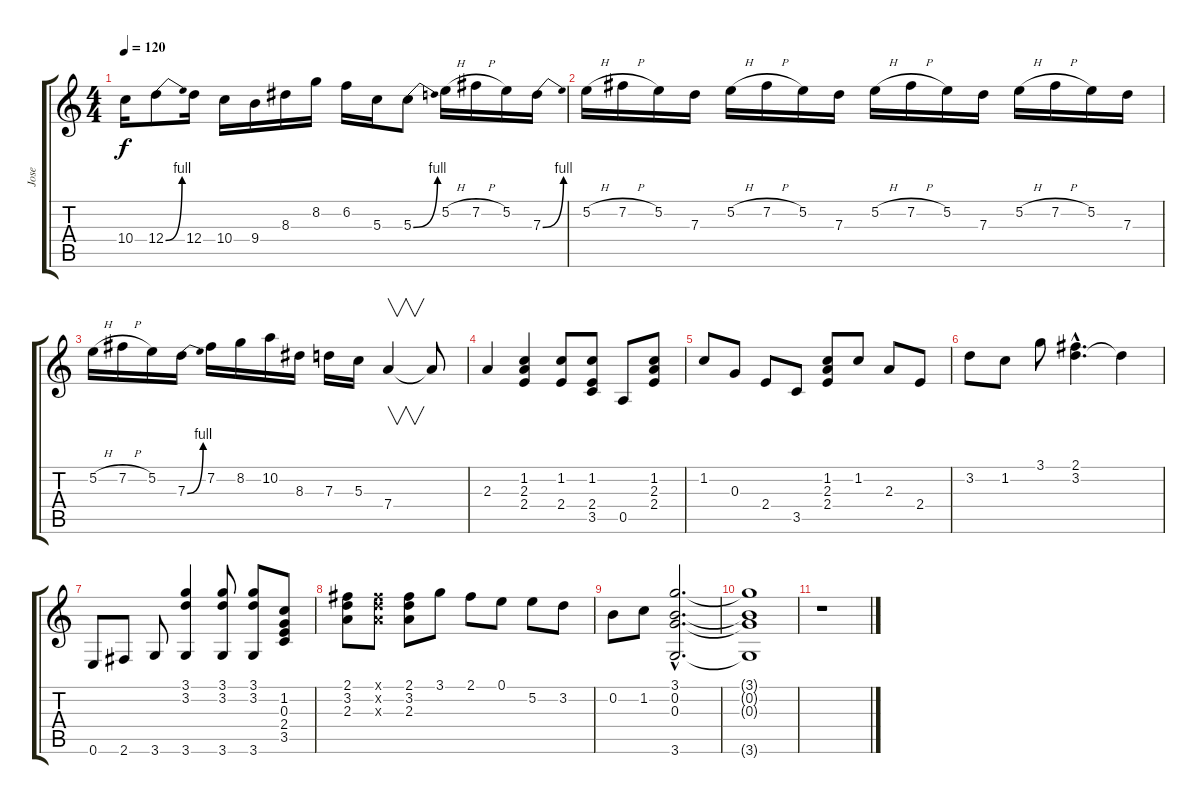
\track ("Jose" "Jose") {instrument acousticguitarsteel}
\staff {score tabs}
\tuning (E4 B3 G3 D3 A2 E2) {hide}
\ts (4 4)
\tempo 120
\clef g2
\ks c
10.4.16{dy f} 12.4{be (bend 0 0 60 4)}.8 12.4.16 10.4.16 9.4.16 8.3.16 8.2.16 6.2.16 5.3.16 5.3{be (bend 0 0 60 4)}.8 5.2{h}.16 7.2{h}.16 5.2.16 7.3{be (bend 0 0 60 4)}.16 |
5.2{h}.16 7.2{h}.16 5.2.16 7.3.16 5.2{h}.16 7.2{h}.16 5.2.16 7.3.16 5.2{h}.16 7.2{h}.16 5.2.16 7.3.16 5.2{h}.16 7.2{h}.16 5.2.16 7.3.16 |
5.2{h}.16 7.2{h}.16 5.2.16 7.3{be (bend 0 0 60 4)}.16 7.2.16 8.2.16 10.2.16 8.3.16 7.3.16 5.3.16 7.4.4{v} 7.4{t}.8 |
2.3.4 (1.2 2.3 2.4).4 (1.2 2.4).8 (1.2 2.4 3.5).8 0.5.8 (1.2 2.3 2.4).8 |
1.2.8 0.3.8 2.4.8 3.5.8 (1.2 2.3 2.4).8 1.2.8 2.3.8 2.4.8 |
3.2.8 1.2.8 3.1.8 (2.1{hac} 3.2{hac}).4{d} 3.2{t}.4 |
0.6.8 2.6.8 3.6.8 (3.1 3.2 3.6).4 (3.1 3.2 3.6).8 (3.1 3.2 3.6).8 (1.2 0.3 2.4 3.5).8 |
(2.1 3.2 2.3).8 (2.1{x} 3.2{x} 2.3{x}).8 (2.1 3.2 2.3).8 3.1.8 2.1.8 0.1.8 5.2.8 3.2.8 |
0.2.8 1.2.8 (3.1{hac} 0.2{hac} 0.3{hac} 3.6{hac}).2{d} |
(3.1{t} 0.2{t} 0.3{t} 3.6{t}).1 |
r.1
